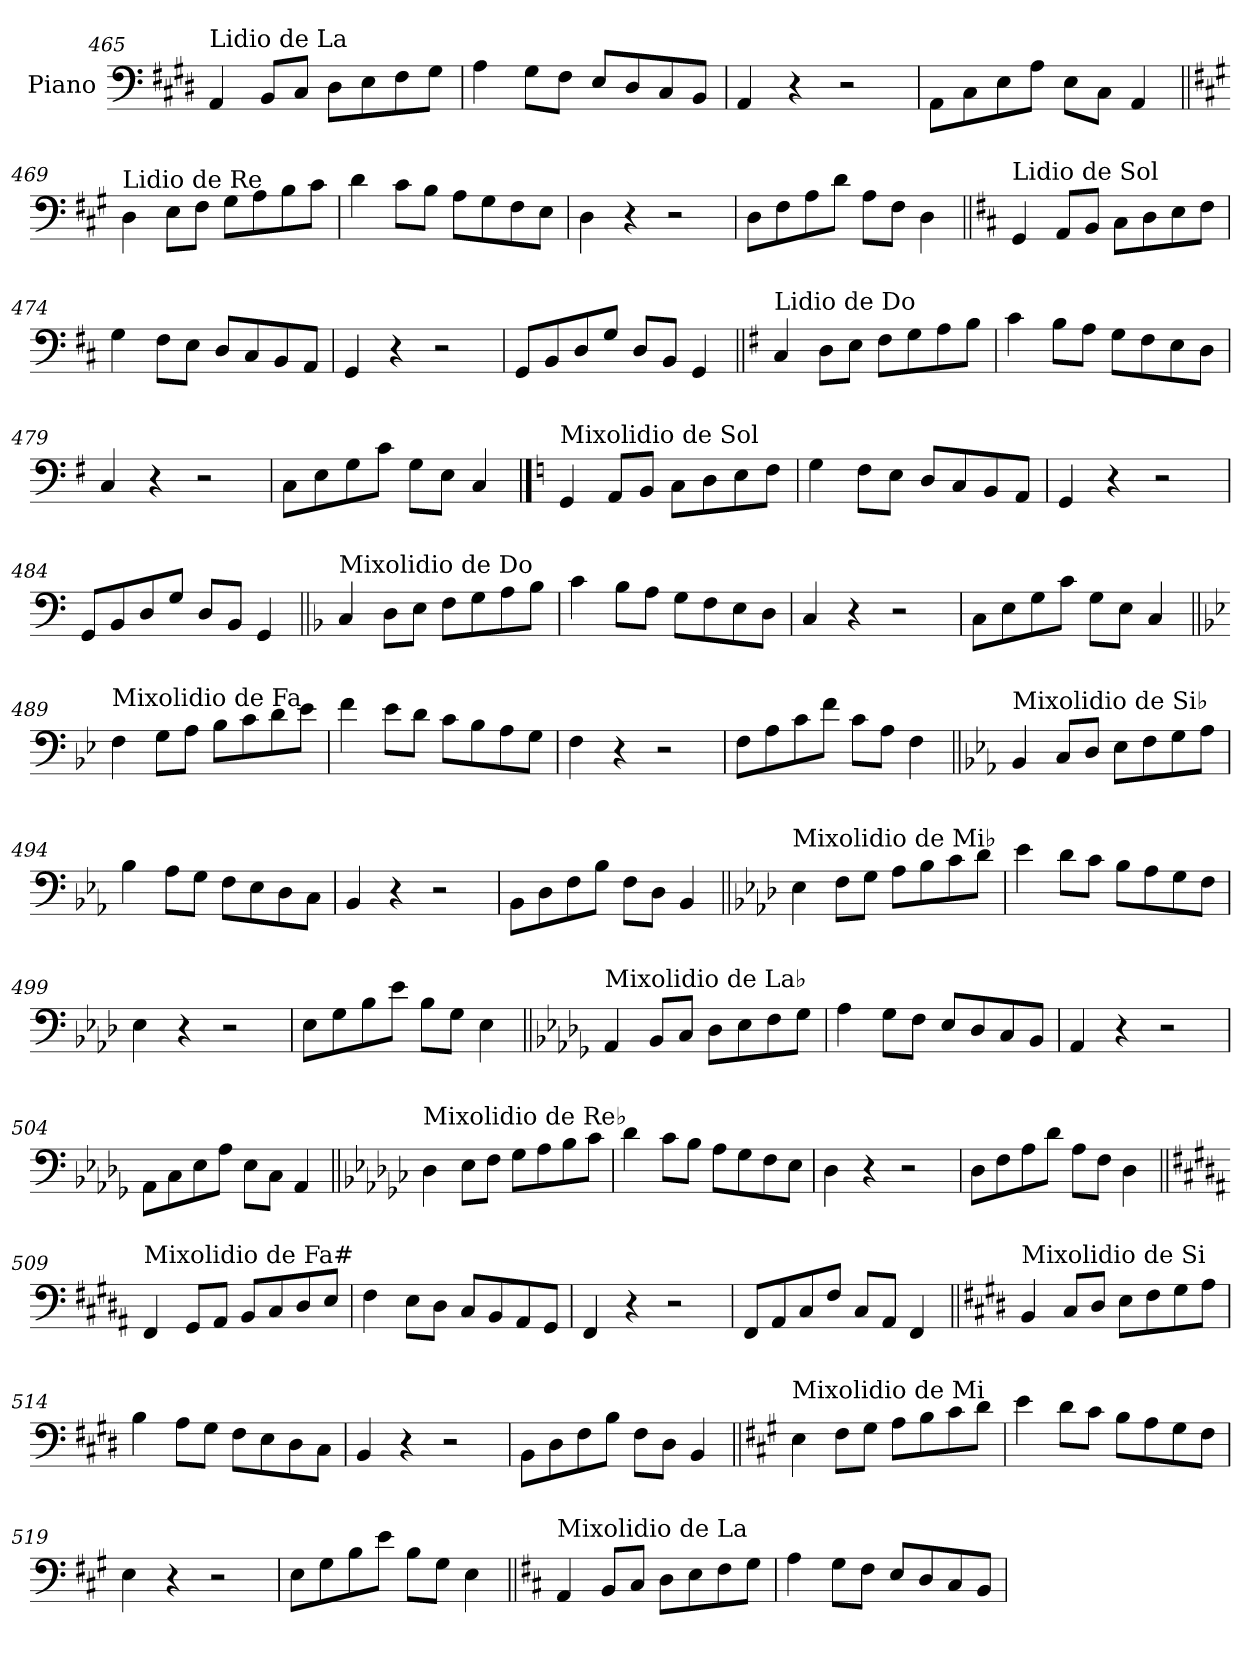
**kern
*part1
*staff1
*I"Piano
*I'Pno.
!!LO:LB:g=z
*clefF4
*k[f#c#g#d#]
=465
!LO:TX:a:t=Lidio de La
4AA/
8BB/L
8C#/J
8D#\L
8E\
8F#\
8G#\J
=466
4A\
8G#\L
8F#\J
8E/L
8D#/
8C#/
8BB/J
=467
4AA/
4r
2r
=468
8AA\L
8C#\
8E\
8A\J
8E\L
8C#\J
4AA/
!!LO:LB:g=z
=469||
*k[f#c#g#]
!LO:TX:a:t=Lidio de Re
4D\
8E\L
8F#\J
8G#\L
8A\
8B\
8c#\J
=470
4d\
8c#\L
8B\J
8A\L
8G#\
8F#\
8E\J
=471
4D\
4r
2r
=472
8D\L
8F#\
8A\
8d\J
8A\L
8F#\J
4D\
!!LO:LB:g=z
=473||
*k[f#c#]
!LO:TX:a:t=Lidio de Sol
4GG/
8AA/L
8BB/J
8C#\L
8D\
8E\
8F#\J
=474
4G\
8F#\L
8E\J
8D/L
8C#/
8BB/
8AA/J
=475
4GG/
4r
2r
=476
8GG/L
8BB/
8D/
8G/J
8D/L
8BB/J
4GG/
!!LO:LB:g=z
=477||
*k[f#]
!LO:TX:a:t=Lidio de Do
4C/
8D\L
8E\J
8F#\L
8G\
8A\
8B\J
=478
4c\
8B\L
8A\J
8G\L
8F#\
8E\
8D\J
=479
4C/
4r
2r
=480
8C\L
8E\
8G\
8c\J
8G\L
8E\J
4C/
!!LO:PB:g=z
==481
*k[]
!LO:TX:a:t=Mixolidio de Sol
4GG/
8AA/L
8BB/J
8C\L
8D\
8E\
8F\J
=482
4G\
8F\L
8E\J
8D/L
8C/
8BB/
8AA/J
=483
4GG/
4r
2r
=484
8GG/L
8BB/
8D/
8G/J
8D/L
8BB/J
4GG/
!!LO:LB:g=z
=485||
*k[b-]
!LO:TX:a:t=Mixolidio de Do
4C/
8D\L
8E\J
8F\L
8G\
8A\
8B-\J
=486
4c\
8B-\L
8A\J
8G\L
8F\
8E\
8D\J
=487
4C/
4r
2r
=488
8C\L
8E\
8G\
8c\J
8G\L
8E\J
4C/
!!LO:LB:g=z
=489||
*k[b-e-]
!LO:TX:a:t=Mixolidio de Fa
4F\
8G\L
8A\J
8B-\L
8c\
8d\
8e-\J
=490
4f\
8e-\L
8d\J
8c\L
8B-\
8A\
8G\J
=491
4F\
4r
2r
=492
8F\L
8A\
8c\
8f\J
8c\L
8A\J
4F\
!!LO:LB:g=z
=493||
*k[b-e-a-]
!LO:TX:a:t=Mixolidio de Si♭
4BB-/
8C/L
8D/J
8E-\L
8F\
8G\
8A-\J
=494
4B-\
8A-\L
8G\J
8F\L
8E-\
8D\
8C\J
=495
4BB-/
4r
2r
=496
8BB-\L
8D\
8F\
8B-\J
8F\L
8D\J
4BB-/
!!LO:LB:g=z
=497||
*k[b-e-a-d-]
!LO:TX:a:t=Mixolidio de Mi♭
4E-\
8F\L
8G\J
8A-\L
8B-\
8c\
8d-\J
=498
4e-\
8d-\L
8c\J
8B-\L
8A-\
8G\
8F\J
=499
4E-\
4r
2r
=500
8E-\L
8G\
8B-\
8e-\J
8B-\L
8G\J
4E-\
!!LO:LB:g=z
=501||
*k[b-e-a-d-g-]
!LO:TX:a:t=Mixolidio de La♭
4AA-/
8BB-/L
8C/J
8D-\L
8E-\
8F\
8G-\J
=502
4A-\
8G-\L
8F\J
8E-/L
8D-/
8C/
8BB-/J
=503
4AA-/
4r
2r
=504
8AA-\L
8C\
8E-\
8A-\J
8E-\L
8C\J
4AA-/
!!LO:LB:g=z
=505||
*k[b-e-a-d-g-c-]
!LO:TX:a:t=Mixolidio de Re♭
4D-\
8E-\L
8F\J
8G-\L
8A-\
8B-\
8c-\J
=506
4d-\
8c-\L
8B-\J
8A-\L
8G-\
8F\
8E-\J
=507
4D-\
4r
2r
=508
8D-\L
8F\
8A-\
8d-\J
8A-\L
8F\J
4D-\
!!LO:LB:g=z
=509||
*k[f#c#g#d#a#]
!LO:TX:a:t=Mixolidio de Fa#
4FF#/
8GG#/L
8AA#/J
8BB/L
8C#/
8D#/
8E/J
=510
4F#\
8E\L
8D#\J
8C#/L
8BB/
8AA#/
8GG#/J
=511
4FF#/
4r
2r
=512
8FF#/L
8AA#/
8C#/
8F#/J
8C#/L
8AA#/J
4FF#/
!!LO:LB:g=z
=513||
*k[f#c#g#d#]
!LO:TX:a:t=Mixolidio de Si
4BB/
8C#/L
8D#/J
8E\L
8F#\
8G#\
8A\J
=514
4B\
8A\L
8G#\J
8F#\L
8E\
8D#\
8C#\J
=515
4BB/
4r
2r
=516
8BB\L
8D#\
8F#\
8B\J
8F#\L
8D#\J
4BB/
!!LO:LB:g=z
=517||
*k[f#c#g#]
!LO:TX:a:t=Mixolidio de Mi
4E\
8F#\L
8G#\J
8A\L
8B\
8c#\
8d\J
=518
4e\
8d\L
8c#\J
8B\L
8A\
8G#\
8F#\J
=519
4E\
4r
2r
=520
8E\L
8G#\
8B\
8e\J
8B\L
8G#\J
4E\
!!LO:LB:g=z
=521||
*k[f#c#]
!LO:TX:a:t=Mixolidio de La
4AA/
8BB/L
8C#/J
8D\L
8E\
8F#\
8G\J
=522
4A\
8G\L
8F#\J
8E/L
8D/
8C#/
8BB/J
=
*-
